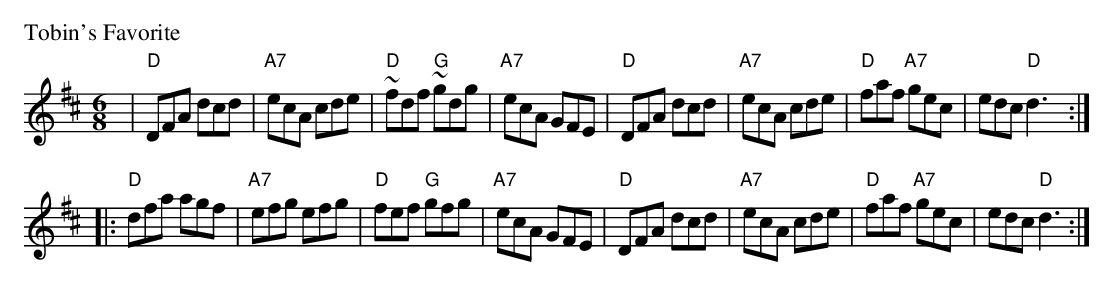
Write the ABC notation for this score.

X:1
P: Tobin's Favorite
M: 6/8
L: 1/8
K: D
| "D"DFA dcd | "A7"ecA cde | "D"~fdf "G"~gdg | "A7"ecA    GFE \
| "D"DFA dcd | "A7"ecA cde | "D" faf "A7"gec |     edc "D"d3 :|
|:"D"dfa agf | "A7"efg efg | "D" fef "G" gfg | "A7"ecA    GFE \
| "D"DFA dcd | "A7"ecA cde | "D" faf "A7"gec |     edc "D"d3 :|
